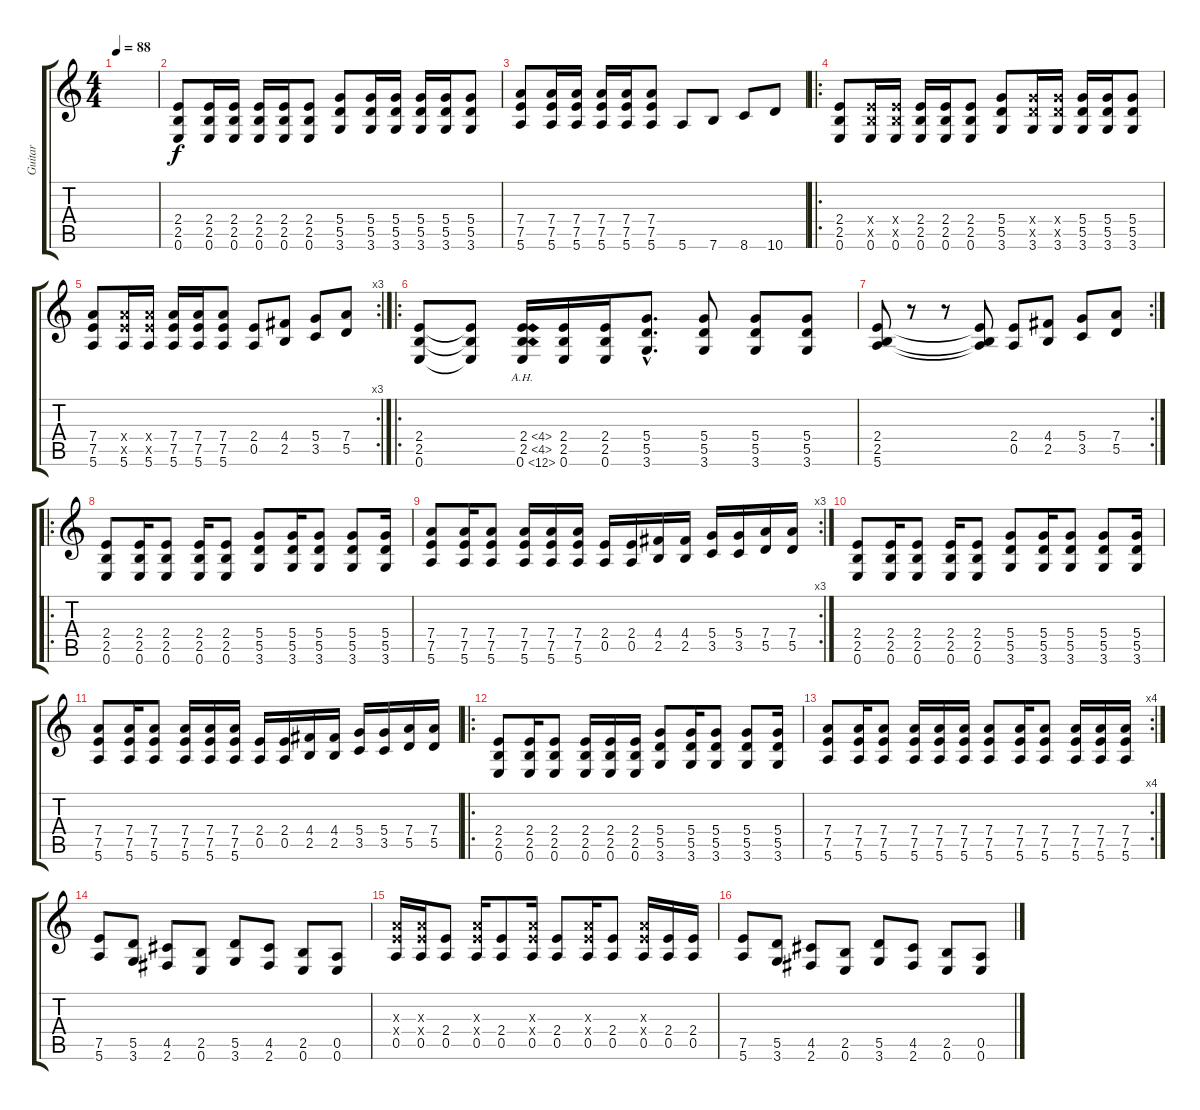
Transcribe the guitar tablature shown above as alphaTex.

\track ("Guitar" "Guitar") {instrument distortionguitar}
\staff {score tabs}
\tuning (E4 B3 G3 D3 A2 E2) {hide}
\ts (4 4)
\tempo 88
\clef g2
\ks c
|
(2.4 2.5 0.6).8 (2.4 2.5 0.6).16 (2.4 2.5 0.6).16 (2.4 2.5 0.6).16 (2.4 2.5 0.6).16 (2.4 2.5 0.6).8 (5.4 5.5 3.6).8 (5.4 5.5 3.6).16 (5.4 5.5 3.6).16 (5.4 5.5 3.6).16 (5.4 5.5 3.6).16 (5.4 5.5 3.6).8 |
(7.4 7.5 5.6).8 (7.4 7.5 5.6).16 (7.4 7.5 5.6).16 (7.4 7.5 5.6).16 (7.4 7.5 5.6).16 (7.4 7.5 5.6).8 5.6.8 7.6.8 8.6.8 10.6.8 |
\ro
(2.4 2.5 0.6).8 (2.4{x} 2.5{x} 0.6).16 (2.4{x} 2.5{x} 0.6).16 (2.4 2.5 0.6).16 (2.4 2.5 0.6).16 (2.4 2.5 0.6).8 (5.4 5.5 3.6).8 (5.4{x} 5.5{x} 3.6).16 (5.4{x} 5.5{x} 3.6).16 (5.4 5.5 3.6).16 (5.4 5.5 3.6).16 (5.4 5.5 3.6).8 |
\rc 3
(7.4 7.5 5.6).8 (7.4{x} 7.5{x} 5.6).16 (7.4{x} 7.5{x} 5.6).16 (7.4 7.5 5.6).16 (7.4 7.5 5.6).16 (7.4 7.5 5.6).8 (2.4 0.5).8 (4.4 2.5).8 (5.4 3.5).8 (7.4 5.5).8 |
\ro
(2.4 2.5 0.6).8 (2.4{t} 2.5{t} 0.6{t}).8 (2.4{ah 2} 2.5{ah 2} 0.6{ah 12}).16 (2.4 2.5 0.6).16 (2.4 2.5 0.6).16 (5.4{hac} 5.5{hac} 3.6{hac}).8{d} (5.4 5.5 3.6).8 (5.4 5.5 3.6).8 (5.4 5.5 3.6).8 |
\rc 2
(2.4 2.5 5.6).8 r.8 r.8 (2.4{t} 2.5{t} 5.6{t}).8 (2.4 0.5).8 (4.4 2.5).8 (5.4 3.5).8 (7.4 5.5).8 |
\ro
(2.4 2.5 0.6).8 (2.4 2.5 0.6).16 (2.4 2.5 0.6).8 (2.4 2.5 0.6).16 (2.4 2.5 0.6).8 (5.4 5.5 3.6).8 (5.4 5.5 3.6).16 (5.4 5.5 3.6).8 (5.4 5.5 3.6).8 (5.4 5.5 3.6).16 |
\rc 3
(7.4 7.5 5.6).8 (7.4 7.5 5.6).16 (7.4 7.5 5.6).8 (7.4 7.5 5.6).16 (7.4 7.5 5.6).16 (7.4 7.5 5.6).16 (2.4 0.5).16 (2.4 0.5).16 (4.4 2.5).16 (4.4 2.5).16 (5.4 3.5).16 (5.4 3.5).16 (7.4 5.5).16 (7.4 5.5).16 |
(2.4 2.5 0.6).8 (2.4 2.5 0.6).16 (2.4 2.5 0.6).8 (2.4 2.5 0.6).16 (2.4 2.5 0.6).8 (5.4 5.5 3.6).8 (5.4 5.5 3.6).16 (5.4 5.5 3.6).8 (5.4 5.5 3.6).8 (5.4 5.5 3.6).16 |
(7.4 7.5 5.6).8 (7.4 7.5 5.6).16 (7.4 7.5 5.6).8 (7.4 7.5 5.6).16 (7.4 7.5 5.6).16 (7.4 7.5 5.6).16 (2.4 0.5).16 (2.4 0.5).16 (4.4 2.5).16 (4.4 2.5).16 (5.4 3.5).16 (5.4 3.5).16 (7.4 5.5).16 (7.4 5.5).16 |
\ro
(2.4 2.5 0.6).8 (2.4 2.5 0.6).16 (2.4 2.5 0.6).8 (2.4 2.5 0.6).16 (2.4 2.5 0.6).16 (2.4 2.5 0.6).16 (5.4 5.5 3.6).8 (5.4 5.5 3.6).16 (5.4 5.5 3.6).8 (5.4 5.5 3.6).8 (5.4 5.5 3.6).16 |
\rc 4
(7.4 7.5 5.6).8 (7.4 7.5 5.6).16 (7.4 7.5 5.6).8 (7.4 7.5 5.6).16 (7.4 7.5 5.6).16 (7.4 7.5 5.6).16 (7.4 7.5 5.6).8 (7.4 7.5 5.6).16 (7.4 7.5 5.6).8 (7.4 7.5 5.6).16 (7.4 7.5 5.6).16 (7.4 7.5 5.6).16 |
(7.5 5.6).8 (5.5 3.6).8 (4.5 2.6).8 (2.5 0.6).8 (5.5 3.6).8 (4.5 2.6).8 (2.5 0.6).8 (0.5 0.6).8 |
(2.3{x} 2.4{x} 0.5).16 (2.3{x} 2.4{x} 0.5).16 (2.4 0.5).8 (2.3{x} 2.4{x} 0.5).16 (2.4 0.5).8 (2.3{x} 2.4{x} 0.5).16 (2.4 0.5).8 (2.3{x} 2.4{x} 0.5).16 (2.4 0.5).8 (2.3{x} 2.4{x} 0.5).16 (2.4 0.5).16 (2.4 0.5).16 |
(7.5 5.6).8 (5.5 3.6).8 (4.5 2.6).8 (2.5 0.6).8 (5.5 3.6).8 (4.5 2.6).8 (2.5 0.6).8 (0.5 0.6).8
